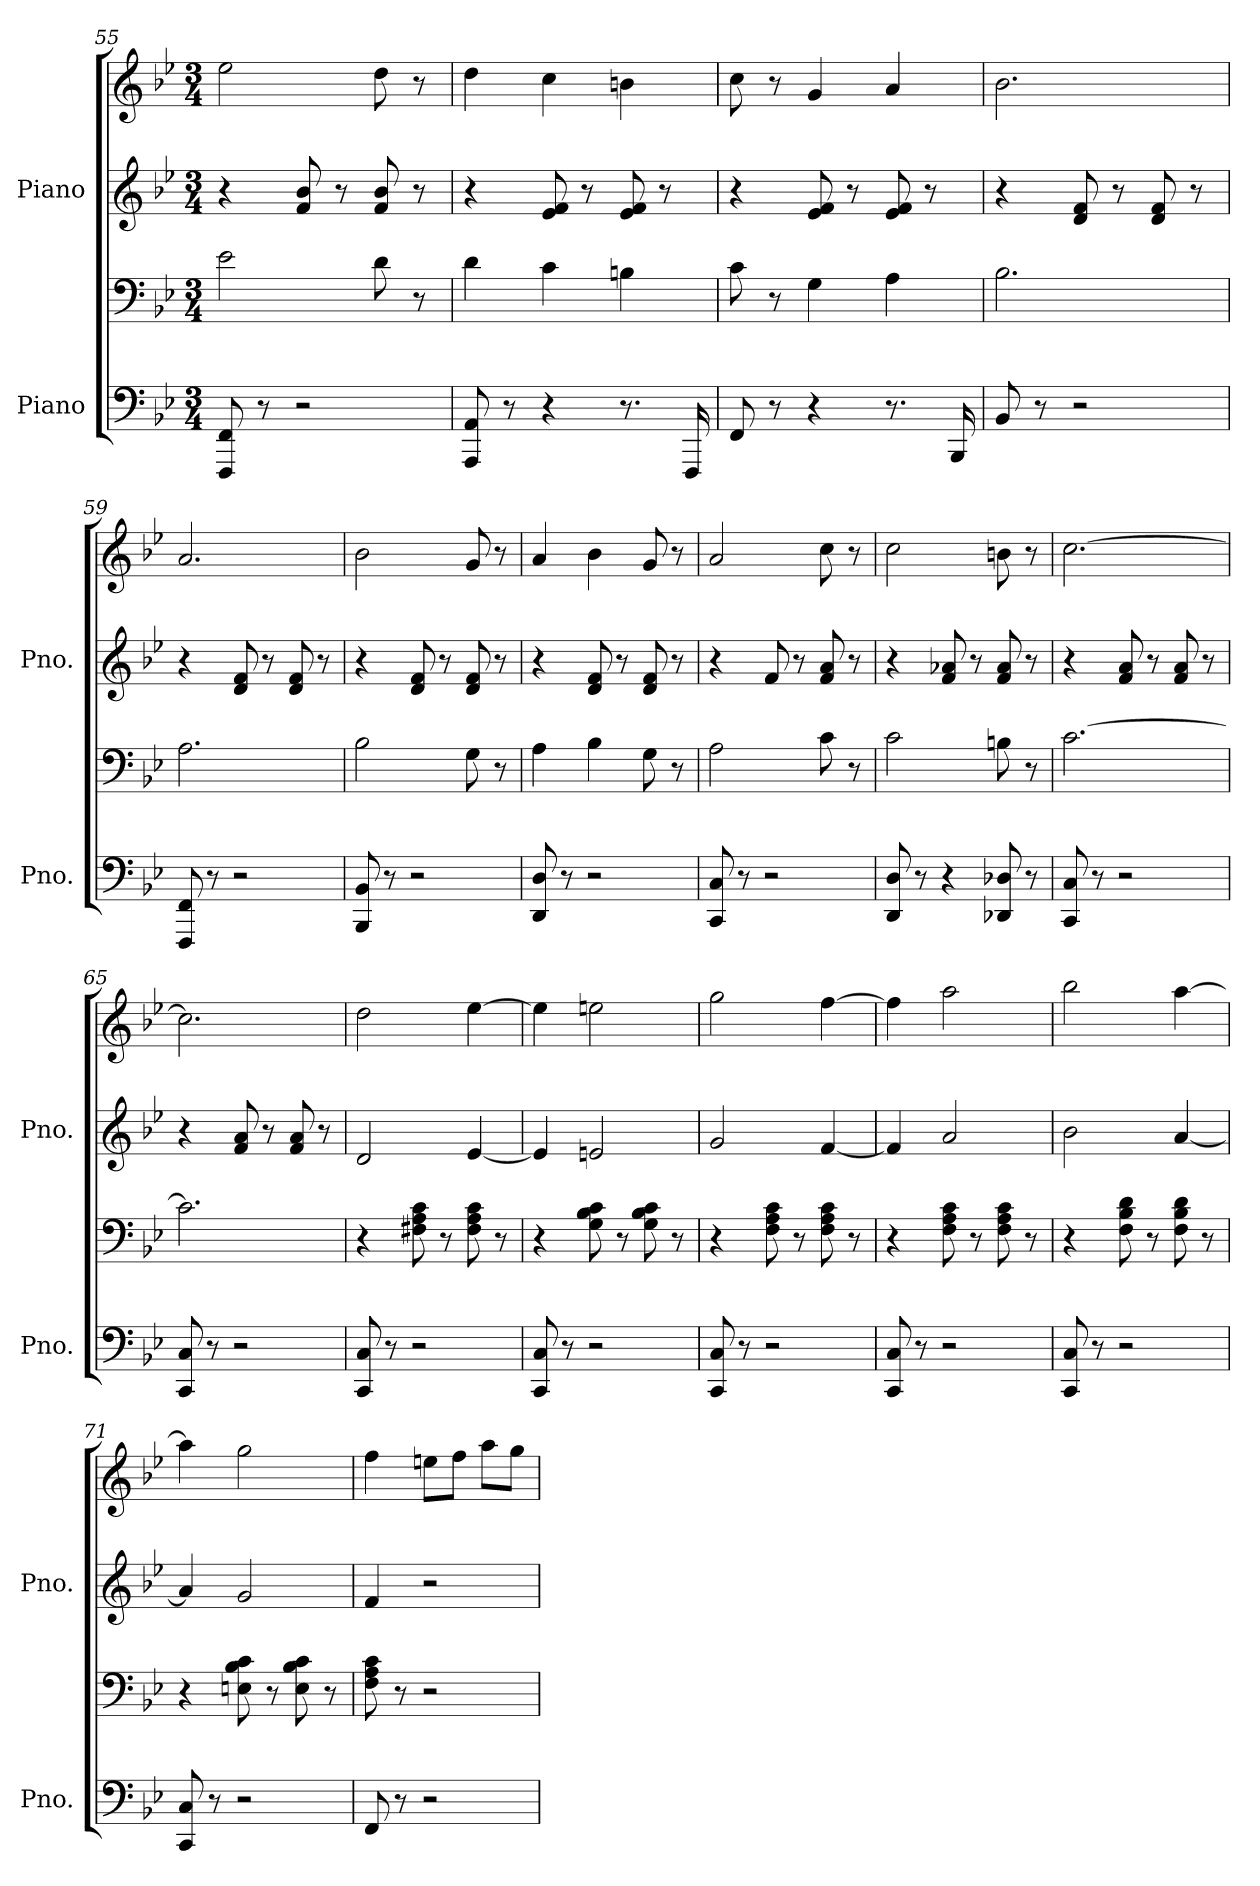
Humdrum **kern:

**kern	**kern	**kern	**kern
*part2	*part2	*part1	*part1
*staff4	*staff3	*staff2	*staff1
*I"Piano	*	*I"Piano	*
*I'Pno.	*	*I'Pno.	*
!!LO:PB:g=z
*clefF4	*clefF4	*clefG2	*clefG2
*k[b-e-]	*k[b-e-]	*k[b-e-]	*k[b-e-]
*M3/4	*M3/4	*M3/4	*M3/4
=55	=55	=55	=55
8FFF/ 8FF/	2e-\	4r	2ee-\
8r	.	.	.
2r	.	8f/ 8b-/	.
.	.	8r	.
.	8d\	8f/ 8b-/	8dd\
.	8r	8r	8r
=56	=56	=56	=56
8AAA/ 8AA/	4d\	4r	4dd\
8r	.	.	.
4r	4c\	8e-/ 8f/	4cc\
.	.	8r	.
8.r	4Bn\	8e-/ 8f/	4bn\
.	.	8r	.
16FFF/	.	.	.
=57	=57	=57	=57
8FF/	8c\	4r	8cc\
8r	8r	.	8r
4r	4G\	8e-/ 8f/	4g/
.	.	8r	.
8.r	4A\	8e-/ 8f/	4a/
.	.	8r	.
16BBB-/	.	.	.
=58	=58	=58	=58
8BB-/	2.B-\	4r	2.b-\
8r	.	.	.
2r	.	8d/ 8f/	.
.	.	8r	.
.	.	8d/ 8f/	.
.	.	8r	.
=59	=59	=59	=59
8FFF/ 8FF/	2.A\	4r	2.a/
8r	.	.	.
2r	.	8d/ 8f/	.
.	.	8r	.
.	.	8d/ 8f/	.
.	.	8r	.
=60	=60	=60	=60
8BBB-/ 8BB-/	2B-\	4r	2b-\
8r	.	.	.
2r	.	8d/ 8f/	.
.	.	8r	.
.	8G\	8d/ 8f/	8g/
.	8r	8r	8r
!!LO:LB:g=z
=61	=61	=61	=61
8DD/ 8D/	4A\	4r	4a/
8r	.	.	.
2r	4B-\	8d/ 8f/	4b-\
.	.	8r	.
.	8G\	8d/ 8f/	8g/
.	8r	8r	8r
=62	=62	=62	=62
8CC/ 8C/	2A\	4r	2a/
8r	.	.	.
2r	.	8f/	.
.	.	8r	.
.	8c\	8f/ 8a/	8cc\
.	8r	8r	8r
=63	=63	=63	=63
8DD/ 8D/	2c\	4r	2cc\
8r	.	.	.
4r	.	8f/ 8a-X/	.
.	.	8r	.
8DD-X/ 8D-X/	8Bn\	8f/ 8a-/	8bn\
8r	8r	8r	8r
=64	=64	=64	=64
8CC/ 8C/	[2.c\	4r	[2.cc\
8r	.	.	.
2r	.	8f/ 8a/	.
.	.	8r	.
.	.	8f/ 8a/	.
.	.	8r	.
=65	=65	=65	=65
8CC/ 8C/	2.c\]	4r	2.cc\]
8r	.	.	.
2r	.	8f/ 8a/	.
.	.	8r	.
.	.	8f/ 8a/	.
.	.	8r	.
=66	=66	=66	=66
8CC/ 8C/	4r	2d/	2dd\
8r	.	.	.
2r	8F#X\ 8A\ 8c\	.	.
.	8r	.	.
.	8F#\ 8A\ 8c\	[4e-/	[4ee-\
.	8r	.	.
!!LO:LB:g=z
=67	=67	=67	=67
8CC/ 8C/	4r	4e-/]	4ee-\]
8r	.	.	.
2r	8G\ 8B-\ 8c\	2en/	2een\
.	8r	.	.
.	8G\ 8B-\ 8c\	.	.
.	8r	.	.
=68	=68	=68	=68
8CC/ 8C/	4r	2g/	2gg\
8r	.	.	.
2r	8F\ 8A\ 8c\	.	.
.	8r	.	.
.	8F\ 8A\ 8c\	[4f/	[4ff\
.	8r	.	.
=69	=69	=69	=69
8CC/ 8C/	4r	4f/]	4ff\]
8r	.	.	.
2r	8F\ 8A\ 8c\	2a/	2aa\
.	8r	.	.
.	8F\ 8A\ 8c\	.	.
.	8r	.	.
=70	=70	=70	=70
8CC/ 8C/	4r	2b-\	2bb-\
8r	.	.	.
2r	8F\ 8B-\ 8d\	.	.
.	8r	.	.
.	8F\ 8B-\ 8d\	[4a/	[4aa\
.	8r	.	.
=71	=71	=71	=71
8CC/ 8C/	4r	4a/]	4aa\]
8r	.	.	.
2r	8En\ 8B-\ 8c\	2g/	2gg\
.	8r	.	.
.	8E\ 8B-\ 8c\	.	.
.	8r	.	.
=72	=72	=72	=72
8FF/	8F\ 8A\ 8c\	4f/	4ff\
8r	8r	.	.
2r	2r	2r	8een\L
.	.	.	8ff\J
.	.	.	8aa\L
.	.	.	8gg\J
=	=	=	=
*-	*-	*-	*-
